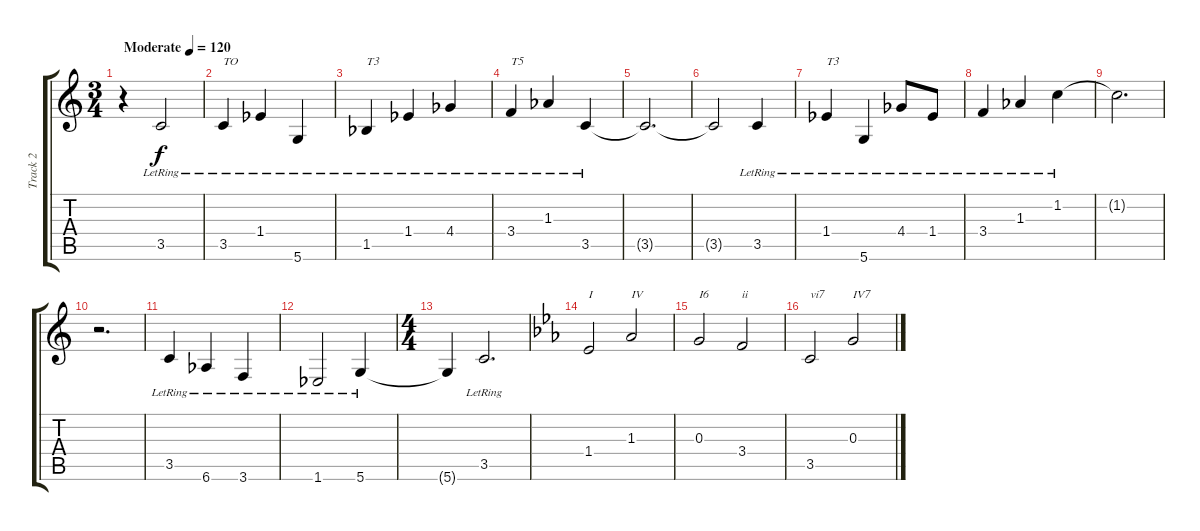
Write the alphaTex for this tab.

\track ("Track 2" "Track 2") {instrument acousticguitarnylon}
\staff {score tabs}
\tuning (E4 B3 G3 D3 A2 D2) {hide}
\ts (3 4)
\tempo (120 "Moderate")
\clef g2
\ks c
r.4{dy f instrument acousticguitarnylon} 3.5{lr}.2 |
3.5{lr}.4{txt "TO"} 1.4{lr acc b}.4 5.6{lr}.4 |
1.5{lr acc b}.4{txt "T3"} 1.4{lr acc b}.4 4.4{lr acc b}.4 |
3.4{lr}.4{txt "T5"} 1.3{lr acc b}.4 3.5{lr}.4 |
3.5{t}.2{d} |
3.5{t}.2 3.5{lr}.4 |
1.4{lr acc b}.4{txt "T3"} 5.6{lr}.4 4.4{lr acc b}.8 1.4{lr acc b}.8 |
3.4{lr}.4 1.3{lr acc b}.4 1.2{lr}.4 |
1.2{t}.2{d} |
r.2{d} |
3.5{lr}.4 6.6{lr acc b}.4 3.6{lr}.4 |
1.6{lr acc b}.2 5.6{lr}.4 |
\ts (4 4)
5.6{t}.4 3.5{lr}.2{d} |
\ks eb
1.4.2{txt "I"} 1.3.2{txt "IV"} |
0.3.2{txt "I6"} 3.4.2{txt "ii"} |
3.5.2{txt "vi7"} 0.3.2{txt "IV7"}
